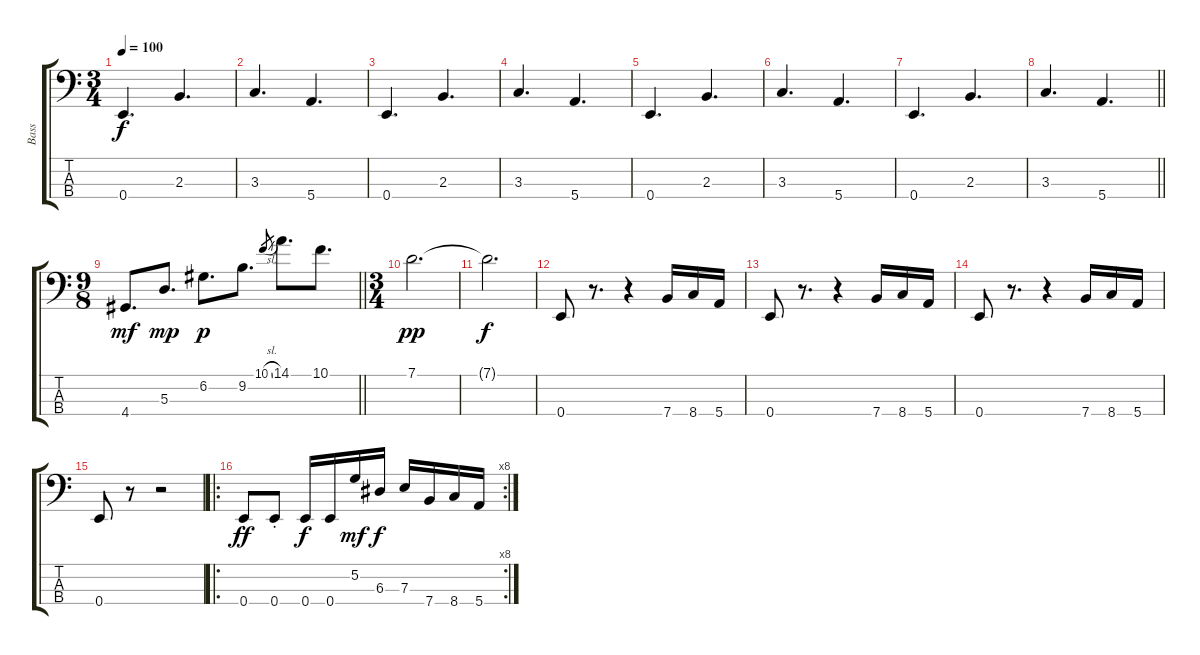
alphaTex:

\track ("Bass" "Bass") {instrument electricbassfinger}
\staff {score tabs}
\tuning (G2 D2 A1 E1) {hide}
\ts (3 4)
\tempo 100
\clef f4
\ks c
0.4.4{d dy f} 2.3.4{d} |
3.3.4{d} 5.4.4{d} |
0.4.4{d} 2.3.4{d} |
3.3.4{d} 5.4.4{d} |
0.4.4{d} 2.3.4{d} |
3.3.4{d} 5.4.4{d} |
0.4.4{d} 2.3.4{d} |
\barLineRight lightlight
3.3.4{d} 5.4.4{d} |
\ts (9 8)
\barLineRight lightlight
4.4.8{d dy mf} 5.3.8{d dy mp} 6.2.8{d dy p} 9.2.8{d} 10.1{sl}.8{gr} 14.1.8{d} 10.1.8{d} |
\ts (3 4)
7.1.2{d dy pp} |
7.1{t}.2{d dy f} |
0.4.8 r.8{d} r.4 7.4.16 8.4.16 5.4.16 |
0.4.8 r.8{d} r.4 7.4.16 8.4.16 5.4.16 |
0.4.8 r.8{d} r.4 7.4.16 8.4.16 5.4.16 |
0.4.8 r.8 r.2 |
\ro
\rc 8
0.4{st}.8{dy ff} 0.4{st}.8 0.4.16{dy f} 0.4.16 5.2.16{dy mf} 6.3.16{dy f} 7.3.16 7.4.16 8.4.16 5.4.16
